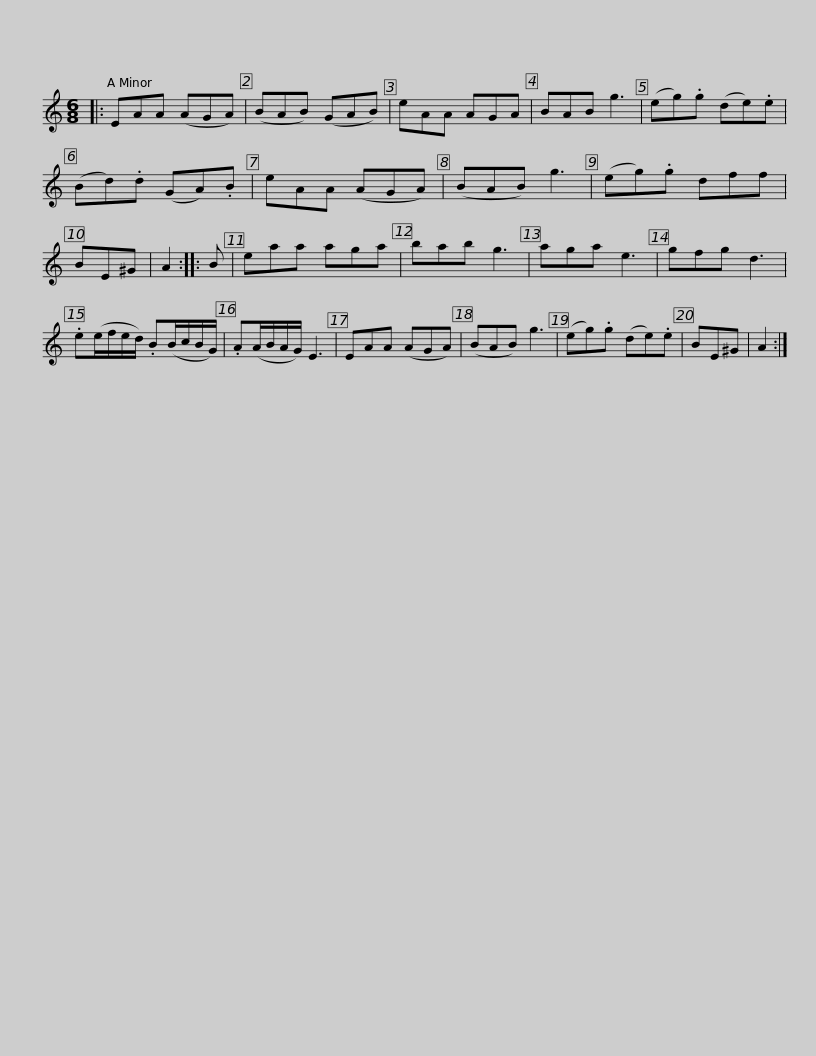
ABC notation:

X:1
L:1/8
M:6/8
I:linebreak $
K:C
V:1 treble
V:1
|: EAA (AGA) | (BAB) (GAB) | eAA AGA | BAB g3 | (eg).g (de).e | %5
 (Bd).d (GA).B | eAA (AGA) | (BAB) g3 |$ (eg).g dff | BE^G | %10
 A2 :: B | eaa aga | bab g3 | aga e3 | %15
 gfg d3 | .e(e/f/e/d/) .B(B/c/B/G/) |$ .A(A/B/A/G/) E3 | EAA (AGA) | (BAB) g3 | %20
 (eg).g (de).e | BE^G | A2 :| %23
